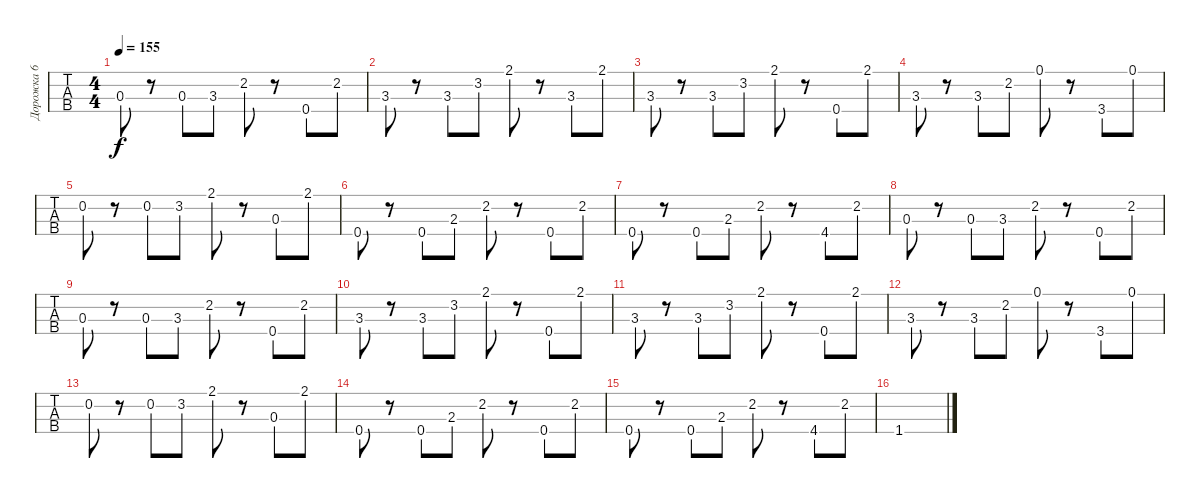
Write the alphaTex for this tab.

\track ("Дорожка 6" "Дорожка 6") {instrument acousticguitarsteel}
\staff {tabs}
\tuning (G2 D2 A1 E1) {hide}
\ts (4 4)
\tempo 155
\clef f4
\ks c
0.3.8{dy f} r.8 0.3.8 3.3.8 2.2.8 r.8 0.4.8 2.2.8 |
3.3.8 r.8 3.3.8 3.2.8 2.1.8 r.8 3.3.8 2.1.8 |
3.3.8 r.8 3.3.8 3.2.8 2.1.8 r.8 0.4.8 2.1.8 |
3.3.8 r.8 3.3.8 2.2.8 0.1.8 r.8 3.4.8 0.1.8 |
0.2.8 r.8 0.2.8 3.2.8 2.1.8 r.8 0.3.8 2.1.8 |
0.4.8 r.8 0.4.8 2.3.8 2.2.8 r.8 0.4.8 2.2.8 |
0.4.8 r.8 0.4.8 2.3.8 2.2.8 r.8 4.4.8 2.2.8 |
0.3.8 r.8 0.3.8 3.3.8 2.2.8 r.8 0.4.8 2.2.8 |
0.3.8 r.8 0.3.8 3.3.8 2.2.8 r.8 0.4.8 2.2.8 |
3.3.8 r.8 3.3.8 3.2.8 2.1.8 r.8 0.4.8 2.1.8 |
3.3.8 r.8 3.3.8 3.2.8 2.1.8 r.8 0.4.8 2.1.8 |
3.3.8 r.8 3.3.8 2.2.8 0.1.8 r.8 3.4.8 0.1.8 |
0.2.8 r.8 0.2.8 3.2.8 2.1.8 r.8 0.3.8 2.1.8 |
0.4.8 r.8 0.4.8 2.3.8 2.2.8 r.8 0.4.8 2.2.8 |
0.4.8 r.8 0.4.8 2.3.8 2.2.8 r.8 4.4.8 2.2.8 |
1.4.1
